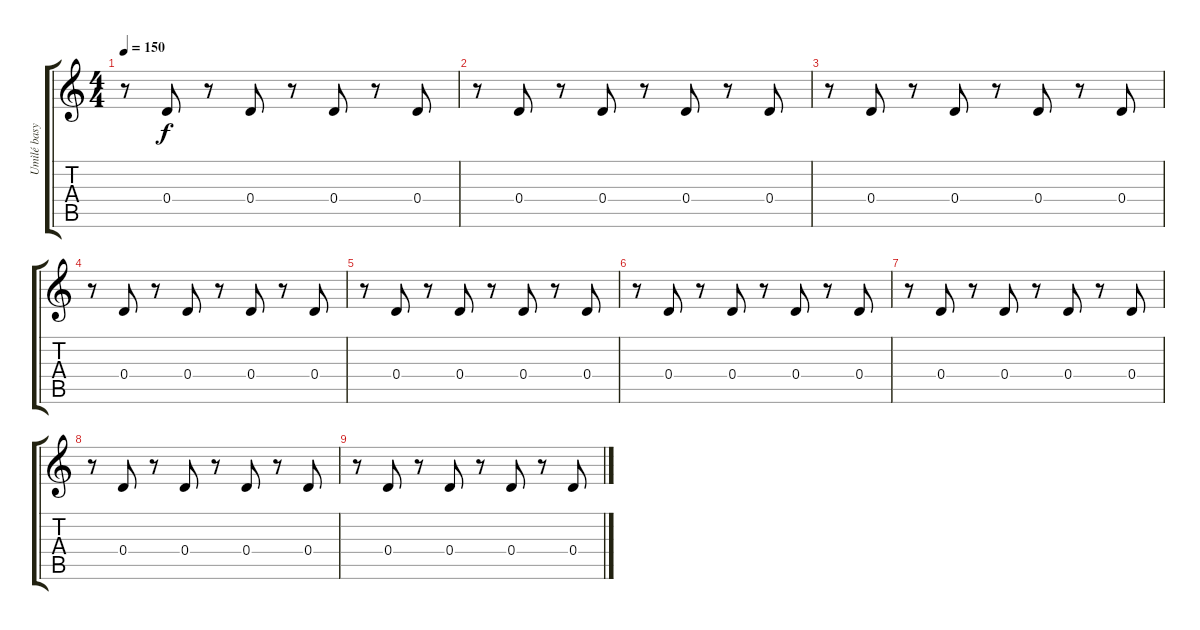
\track ("Umìlé basy" "Umìlé basy") {instrument synthbass1}
\staff {score tabs}
\tuning (E4 B3 G3 D3 A2 E2) {hide}
\ts (4 4)
\tempo 150
\clef g2
\ks c
r.8{dy f} 0.4.8 r.8 0.4.8 r.8 0.4.8 r.8 0.4.8 |
r.8 0.4.8 r.8 0.4.8 r.8 0.4.8 r.8 0.4.8 |
r.8 0.4.8 r.8 0.4.8 r.8 0.4.8 r.8 0.4.8 |
r.8 0.4.8 r.8 0.4.8 r.8 0.4.8 r.8 0.4.8 |
r.8 0.4.8 r.8 0.4.8 r.8 0.4.8 r.8 0.4.8 |
r.8 0.4.8 r.8 0.4.8 r.8 0.4.8 r.8 0.4.8 |
r.8 0.4.8 r.8 0.4.8 r.8 0.4.8 r.8 0.4.8 |
r.8 0.4.8 r.8 0.4.8 r.8 0.4.8 r.8 0.4.8 |
r.8 0.4.8 r.8 0.4.8 r.8 0.4.8 r.8 0.4.8
